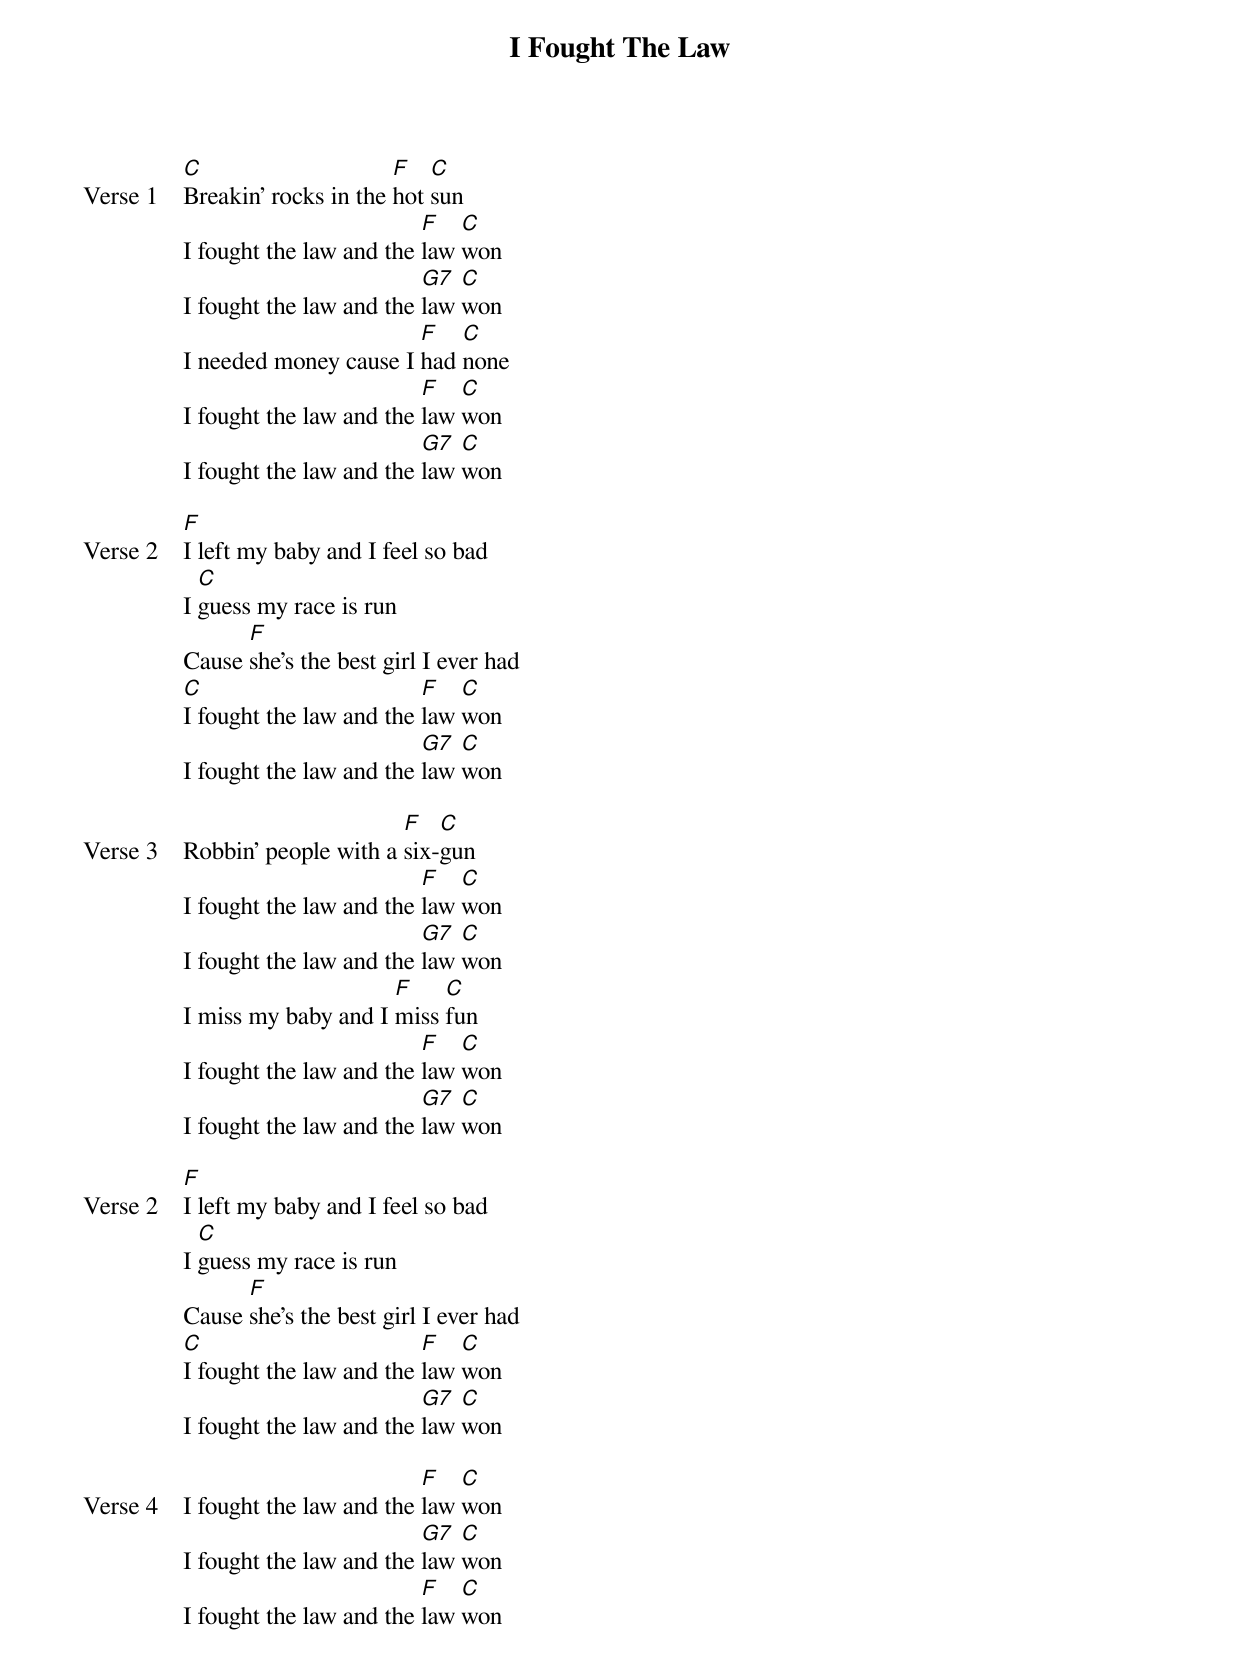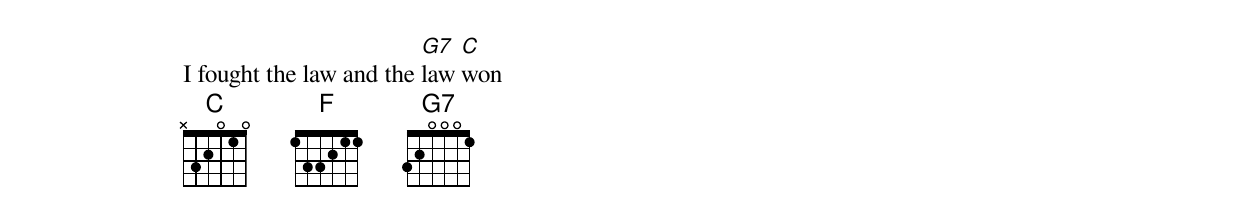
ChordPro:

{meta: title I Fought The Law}
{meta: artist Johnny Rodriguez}
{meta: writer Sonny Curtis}

{start_of_verse: Verse 1}
[C]Breakin' rocks in the [F]hot [C]sun
I fought the law and the [F]law [C]won
I fought the law and the [G7]law [C]won
I needed money cause I [F]had [C]none
I fought the law and the [F]law [C]won
I fought the law and the [G7]law [C]won
{end_of_verse}

{start_of_verse: Verse 2}
[F]I left my baby and I feel so bad
I [C]guess my race is run
Cause [F]she's the best girl I ever had
[C]I fought the law and the [F]law [C]won
I fought the law and the [G7]law [C]won
{end_of_verse}

{start_of_verse: Verse 3}
Robbin' people with a [F]six-[C]gun
I fought the law and the [F]law [C]won
I fought the law and the [G7]law [C]won
I miss my baby and I [F]miss [C]fun
I fought the law and the [F]law [C]won
I fought the law and the [G7]law [C]won
{end_of_verse}

{start_of_verse: Verse 2}
[F]I left my baby and I feel so bad
I [C]guess my race is run
Cause [F]she's the best girl I ever had
[C]I fought the law and the [F]law [C]won
I fought the law and the [G7]law [C]won
{end_of_verse}

{start_of_verse: Verse 4}
I fought the law and the [F]law [C]won
I fought the law and the [G7]law [C]won
I fought the law and the [F]law [C]won
I fought the law and the [G7]law [C]won
{end_of_verse}
